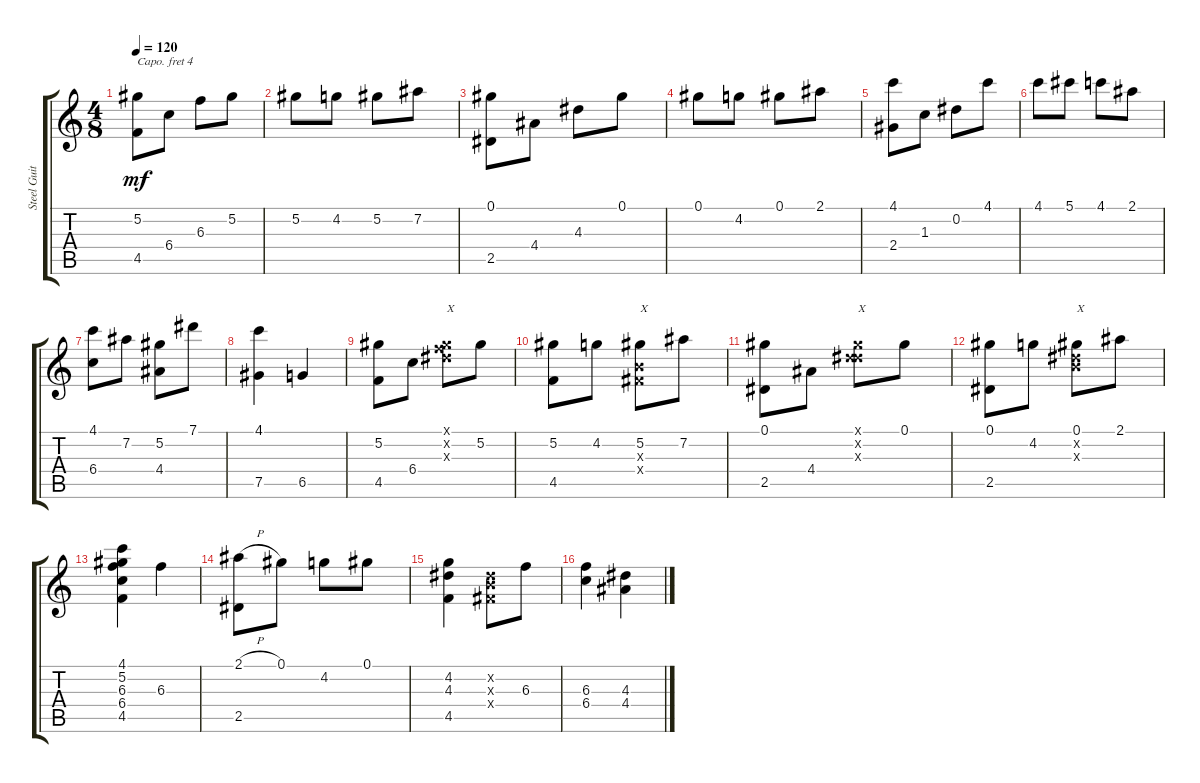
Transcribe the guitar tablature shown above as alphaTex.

\track ("Steel Guitar" "Steel Guit") {instrument acousticguitarsteel}
\staff {score tabs}
\capo 4
\tuning (E4 B3 G3 D3 A2 E2) {hide}
\ts (4 8)
\tempo 120
\clef g2
\ks c
(5.2 4.5).8{dy mf} 6.4.8 6.3.8 5.2.8 |
5.2.8 4.2.8 5.2.8 7.2.8 |
(0.1 2.5).8 4.4.8 4.3.8 0.1.8 |
0.1.8 4.2.8 0.1.8 2.1.8 |
(4.1 2.4).8 1.3.8 0.2.8 4.1.8 |
4.1.8 5.1.8 4.1.8 2.1.8 |
(4.1 6.4).8 7.2.8 (5.2 4.4).8 7.1.8 |
(4.1 7.5).4 6.5.4 |
(5.2 4.5).8 6.4.8 (0.1{x} 0.2{x} 6.3{x}).8{txt "X"} 5.2.8 |
(5.2 4.5).8 4.2.8 (5.2 0.3{x} 0.4{x}).8{txt "X"} 7.2.8 |
(0.1 2.5).8 4.4.8 (0.1{x} 0.2{x} 4.3{x}).8{txt "X"} 0.1.8 |
(0.1 2.5).8 4.2.8 (0.1 0.2{x} 0.3{x}).8{txt "X"} 2.1.8 |
(4.1 5.2 6.3 6.4 4.5).4 6.3.4 |
(2.1{h} 2.5).8 0.1.8 4.2.8 0.1.8 |
(4.2 4.3 4.5).4 (0.2{x} 0.3{x} 0.4{x}).8 6.3.8 |
(6.3 6.4).4 (4.3 4.4).4
